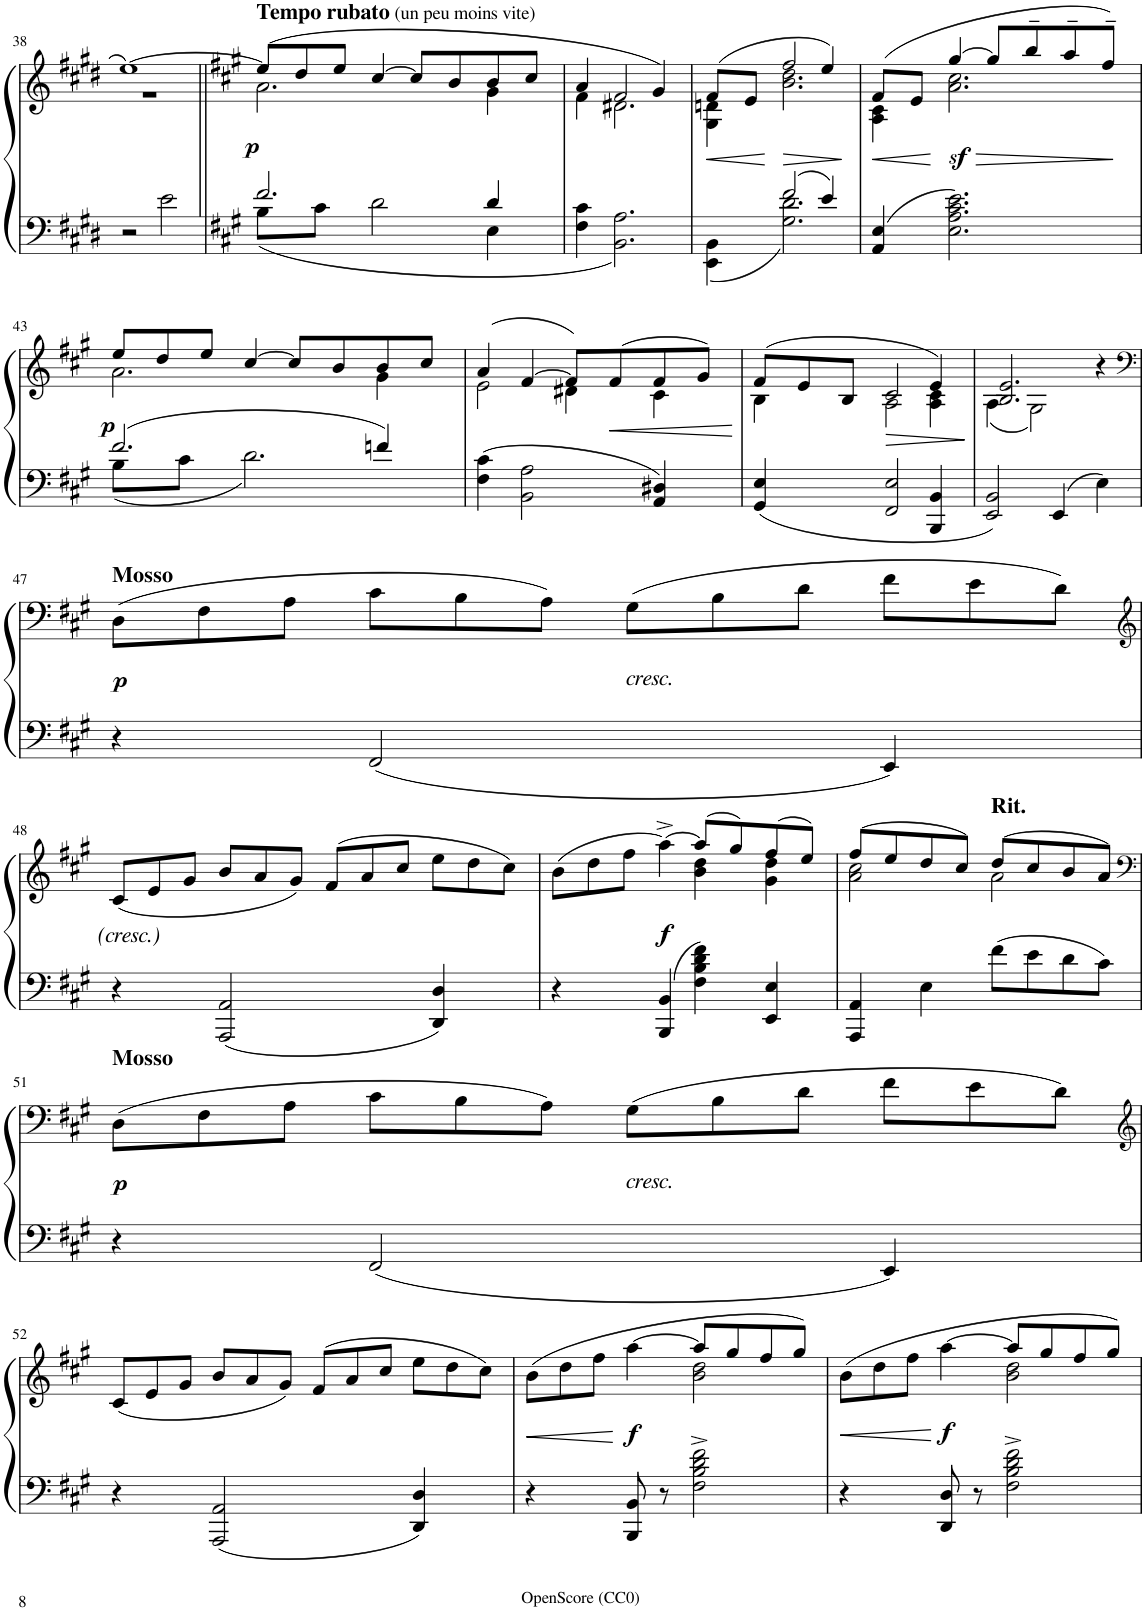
**kern	**kern	**dynam
*part1	*part1	*part1
*staff2	*staff1	*staff1/2
*I"Piano	*	*
*I'Pno.	*	*
!!LO:PB:g=z
*clefF4	*clefG2	*
*k[f#c#g#d#]	*k[f#c#g#d#]	*
*M4/4	*M4/4	*
*met(c)	*met(c)	*
=38	=38	=38
*	*^	*
2r	[1ee	1r	.
2e\	.	.	.
=39||	=39||	=39||	=39||
*k[f#c#g#]	*k[f#c#g#]	*	*
*^	*	*	*
*	*	*Xtuplet	*	*
!	!	!LO:TX:a:B:t=Tempo rubato	!	!
!	!	!LO:TX:a:t=(un peu moins vite)	!	!
!	!	!	!	!LO:DY:b
2.f#/	8B\L	(12ee/L]	2.a\	p
.	.	12dd/	.	.
.	8c#\J	.	.	.
.	.	12ee/J	.	.
.	2d\	[4cc#/	.	.
.	.	8cc#/L]	.	.
.	.	8b/	.	.
4d/	4E\	8b/	4g#\	.
.	.	8cc#/J	.	.
*v	*v	*	*	*
=40	=40	=40	=40
4F#\ 4c#\	4a/	4f#\	.
2.BB\ 2.A\	2f#/	2.d#X\	.
.	4g#/)	.	.
=41	=41	=41	=41
*^	*	*	*
!	!	!	!	!LO:HP:b
4ryy	4EE\ 4BB\	(8f#/L	4G#\ 4dn\	<
.	.	8e/J	.	.
!	!	!	!	!LO:HP:n=1:b
2f#/	2.G#\ 2.d\	2ff#/	2.b\ 2.dd\	[ >
4e/	.	4ee/)	.	.
*v	*v	*	*	*
*	*v	*v	*
.	.	]
=42	=42	=42
!	!	!LO:HP:b
*	*^	*
4AA/ 4E/	(8f#/L	4A\ 4c#\	<
.	8e/J	.	.
!	!	!	!LO:HP:n=1:b
!	!	!	!LO:DY:n=1:b
2.E\ 2.A\ 2.c#\ 2.e\	[4gg#/	2.a\ 2.cc#\	[ > sf
.	8gg#/L]	.	.
.	8bb~/	.	.
.	8aa~/	.	.
.	8ff#~/J)	.	.
*	*v	*v	*
.	.	]
!!LO:LB:g=z
=43	=43	=43
*^	*^	*
!	!	!	!	!LO:DY:b
2.f#/	8B\L	12ee/L	2.a\	p
.	.	12dd/	.	.
.	8c#\J	.	.	.
.	.	12ee/J	.	.
.	2.d\	[4cc#/	.	.
.	.	8cc#/L]	.	.
.	.	8b/	.	.
4fn/	.	8b/	4g#\	.
.	.	8cc#/J	.	.
*v	*v	*	*	*
=44	=44	=44	=44
4F#\ 4c#\	(4a/	2e\	.
2BB\ 2A\	[4f#/	.	.
.	8f#/L])	4d#X\	.
!	!	!	!LO:HP:b
.	(8f#/	.	<
4AA/ 4D#X/	8f#/	4c#\	.
.	8g#/J)	.	.
*	*v	*v	*
.	.	[
=45	=45	=45
*	*^	*
4GG#/ 4E/	(12f#/L	4B\	.
.	12e/	.	.
.	12B/J	.	.
!	!	!	!LO:HP:b
2FF#/ 2E/	2c#/	2A\	>
4BBB/ 4BB/	4e/)	4A\ 4c#\	.
*	*v	*v	*
.	.	]
=46	=46	=46
*	*^	*
2EE/ 2BB/	2.B/ 2.e/	(4A\	.
.	.	2G#\)	.
4EE/	.	.	.
4E\	4r	4ryy	.
*	*v	*v	*
!!LO:LB:g=z
=47	=47	=47
*	*clefF4	*
*	*^	*
!	!LO:TX:a:B:t=Mosso	!	!
!	!	!	!LO:DY:b
*	*v	*v	*
4r	(12D\L	p
.	12F#\	.
.	12A\J	.
2FF#/	12c#\L	.
.	12B\	.
.	12A\J)	.
!	!LO:TX:b:i:t=cresc.	!
.	(12G#\L	.
.	12B\	.
.	12d\J	.
4EE/	12f#\L	.
.	12e\	.
.	12d\J)	.
!!LO:LB:g=z
=48	=48	=48
*	*clefG2	*
4r	(12c#/L	.
.	12e/	.
.	12g#/J	.
2AAA/ 2AA/	12b/L	.
.	12a/	.
.	12g#/J)	.
.	(12f#/L	.
.	12a/	.
.	12cc#/J	.
4DD/ 4D/	12ee\L	.
.	12dd\	.
.	12cc#\J)	.
=49	=49	=49
*	*^	*
4r	(12b\L	2ryy	.
.	12dd\	.	.
.	12ff#\J	.	.
!	!	!	!LO:DY:b
4BBB/ 4BB/	[4aa^\)	.	f
4F#\ 4B\ 4d\ 4f#\	(8aa/L]	4b\ 4dd\	.
.	8gg#/)	.	.
4EE/ 4E/	(8ff#/	4g#\ 4dd\	.
.	8ee/J)	.	.
=50	=50	=50	=50
4AAA/ 4AA/	(8ff#/L	2a\ 2cc#\	.
.	8ee/	.	.
4E\	8dd/	.	.
.	8cc#/J)	.	.
!	!LO:TX:a:B:t=Rit.	!	!
8f#\L	(8dd/L	2a\	.
8e\	8cc#/	.	.
8d\	8b/	.	.
8c#\J	8a/J)	.	.
*	*v	*v	*
!!LO:LB:g=z
=51	=51	=51
*	*clefF4	*
!	!LO:TX:a:B:t=Mosso	!
!	!	!LO:DY:b
4r	(12D\L	p
.	12F#\	.
.	12A\J	.
2FF#/	12c#\L	.
.	12B\	.
.	12A\J)	.
!	!LO:TX:b:i:t=cresc.	!
.	(12G#\L	.
.	12B\	.
.	12d\J	.
4EE/	12f#\L	.
.	12e\	.
.	12d\J)	.
!!LO:LB:g=z
=52	=52	=52
*	*clefG2	*
4r	(12c#/L	.
.	12e/	.
.	12g#/J	.
2AAA/ 2AA/	12b/L	.
.	12a/	.
.	12g#/J)	.
.	(12f#/L	.
.	12a/	.
.	12cc#/J	.
4DD/ 4D/	12ee\L	.
.	12dd\	.
.	12cc#\J)	.
=53	=53	=53
!	!	!LO:HP:b
*	*^	*
4r	(12b\L	2ryy	<
.	12dd\	.	.
.	12ff#\J	.	.
!	!	!	!LO:DY:n=1:b
8BBB/ 8BB/	[4aa\	.	[ f
8r	.	.	.
2F#\^ 2B\^ 2d\^ 2f#\^	8aa/L]	2b\ 2dd\	.
.	8gg#/	.	.
.	8ff#/	.	.
.	8gg#/J)	.	.
=54	=54	=54	=54
!	!	!	!LO:HP:b
4r	(12b\L	2ryy	<
.	12dd\	.	.
.	12ff#\J	.	.
!	!	!	!LO:DY:n=1:b
8DD/ 8D/	[4aa\	.	[ f
8r	.	.	.
2F#\^ 2B\^ 2d\^ 2f#\^	8aa/L]	2b\ 2dd\	.
.	8gg#/	.	.
.	8ff#/	.	.
.	8gg#/J)	.	.
*	*v	*v	*
=	=	=
*-	*-	*-
